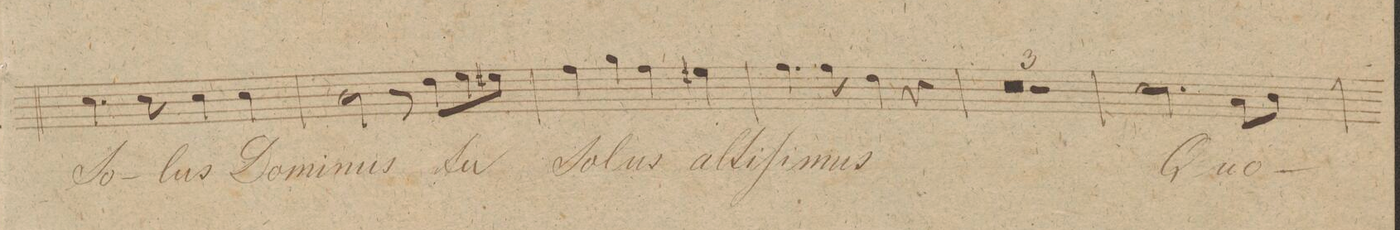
**kern	**text	**dynam
*I"Tenore.	*	*
*clefC4	*	*
*k[f#c#g#]	*	*
*met(c)	*	*
*M4/4	*	*
4.B\	So-	.
8B\	-lus	.
4B\	Do-	.
4B\	-mi-	.
=158	=158	=158
2A\	-nus	.
8r	.	.
8c#\L	tu	.
8d\	.	.
8d#X\J	.	.
=159	=159	=159
4e\	So-	.
4f#\	-lus	.
4e\	.	.
4d#X\	al	.
=160	=160	=160
4.e\	-ti-	.
8e\	-ſi-	.
4c#\	-mus	.
4r	.	.
=161	=161	=161
0r	.	.
=162	=162	=162
=163	=163	=163
1r	.	.
=164	=164	=164
2.B\	Quo-	.
8G#\L	.	.
8A\J	.	.
=165	=165	=165
*-	*-	*-
